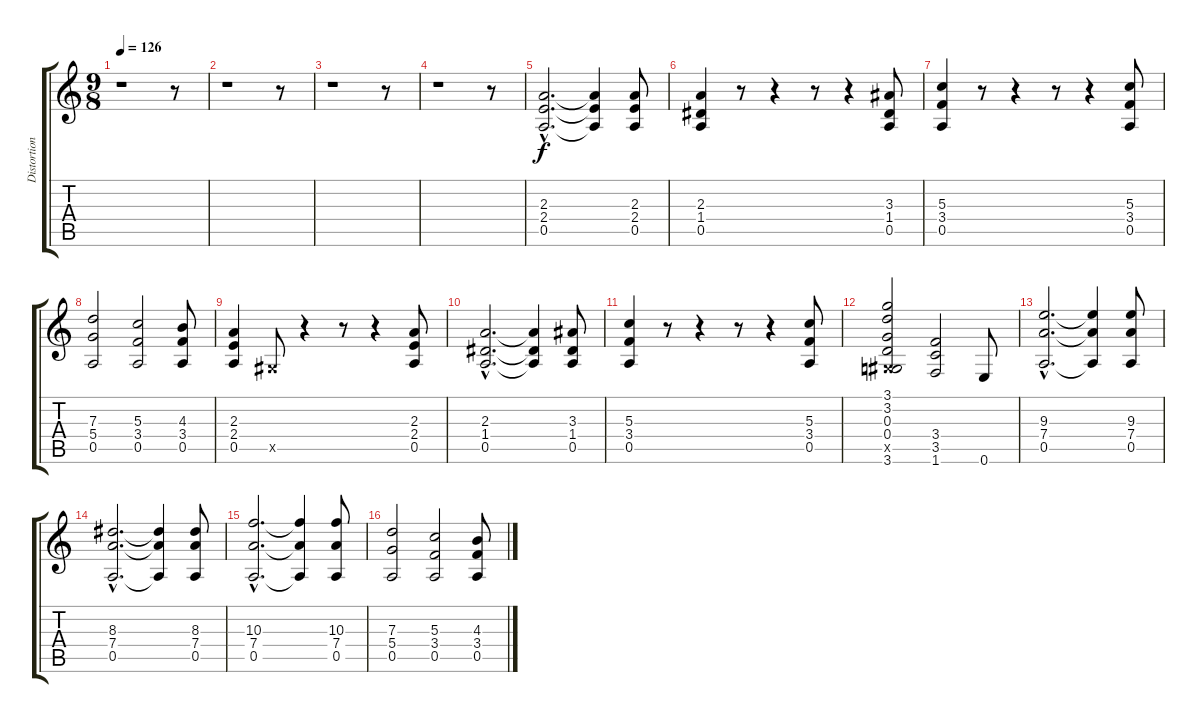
\track ("Distortion guitar" "Distortion") {instrument distortionguitar}
\staff {score tabs}
\tuning (E4 B3 G3 D3 A2 E2) {hide}
\ts (9 8)
\tempo 126
\clef g2
\ks c
r.1{dy f instrument distortionguitar} r.8 |
r.1 r.8 |
r.1 r.8 |
r.1 r.8 |
(2.3{hac} 2.4{hac} 0.5{hac}).2{d} (2.3{t} 2.4{t} 0.5{t}).4 (2.3 2.4 0.5).8 |
(2.3 1.4 0.5).4 r.8 r.4 r.8 r.4 (3.3 1.4 0.5).8 |
(5.3 3.4 0.5).4 r.8 r.4 r.8 r.4 (5.3 3.4 0.5).8 |
(7.3 5.4 0.5).2 (5.3 3.4 0.5).2 (4.3 3.4 0.5).8 |
(2.3 2.4 0.5).4 -1.5{x}.8 r.4 r.8 r.4 (2.3 2.4 0.5).8 |
(2.3{hac} 1.4{hac} 0.5{hac}).2{d} (2.3{t} 1.4{t} 0.5{t}).4 (3.3 1.4 0.5).8 |
(5.3 3.4 0.5).4 r.8 r.4 r.8 r.4 (5.3 3.4 0.5).8 |
(3.1 3.2 0.3 0.4 -1.5{x} 3.6).2 (3.4 3.5 1.6).2 0.6.8 |
(9.3{hac} 7.4{hac} 0.5{hac}).2{d} (9.3{t} 7.4{t} 0.5{t}).4 (9.3 7.4 0.5).8 |
(8.3{hac} 7.4{hac} 0.5{hac}).2{d} (8.3{t} 7.4{t} 0.5{t}).4 (8.3 7.4 0.5).8 |
(10.3{hac} 7.4{hac} 0.5{hac}).2{d} (10.3{t} 7.4{t} 0.5{t}).4 (10.3 7.4 0.5).8 |
(7.3 5.4 0.5).2 (5.3 3.4 0.5).2 (4.3 3.4 0.5).8
